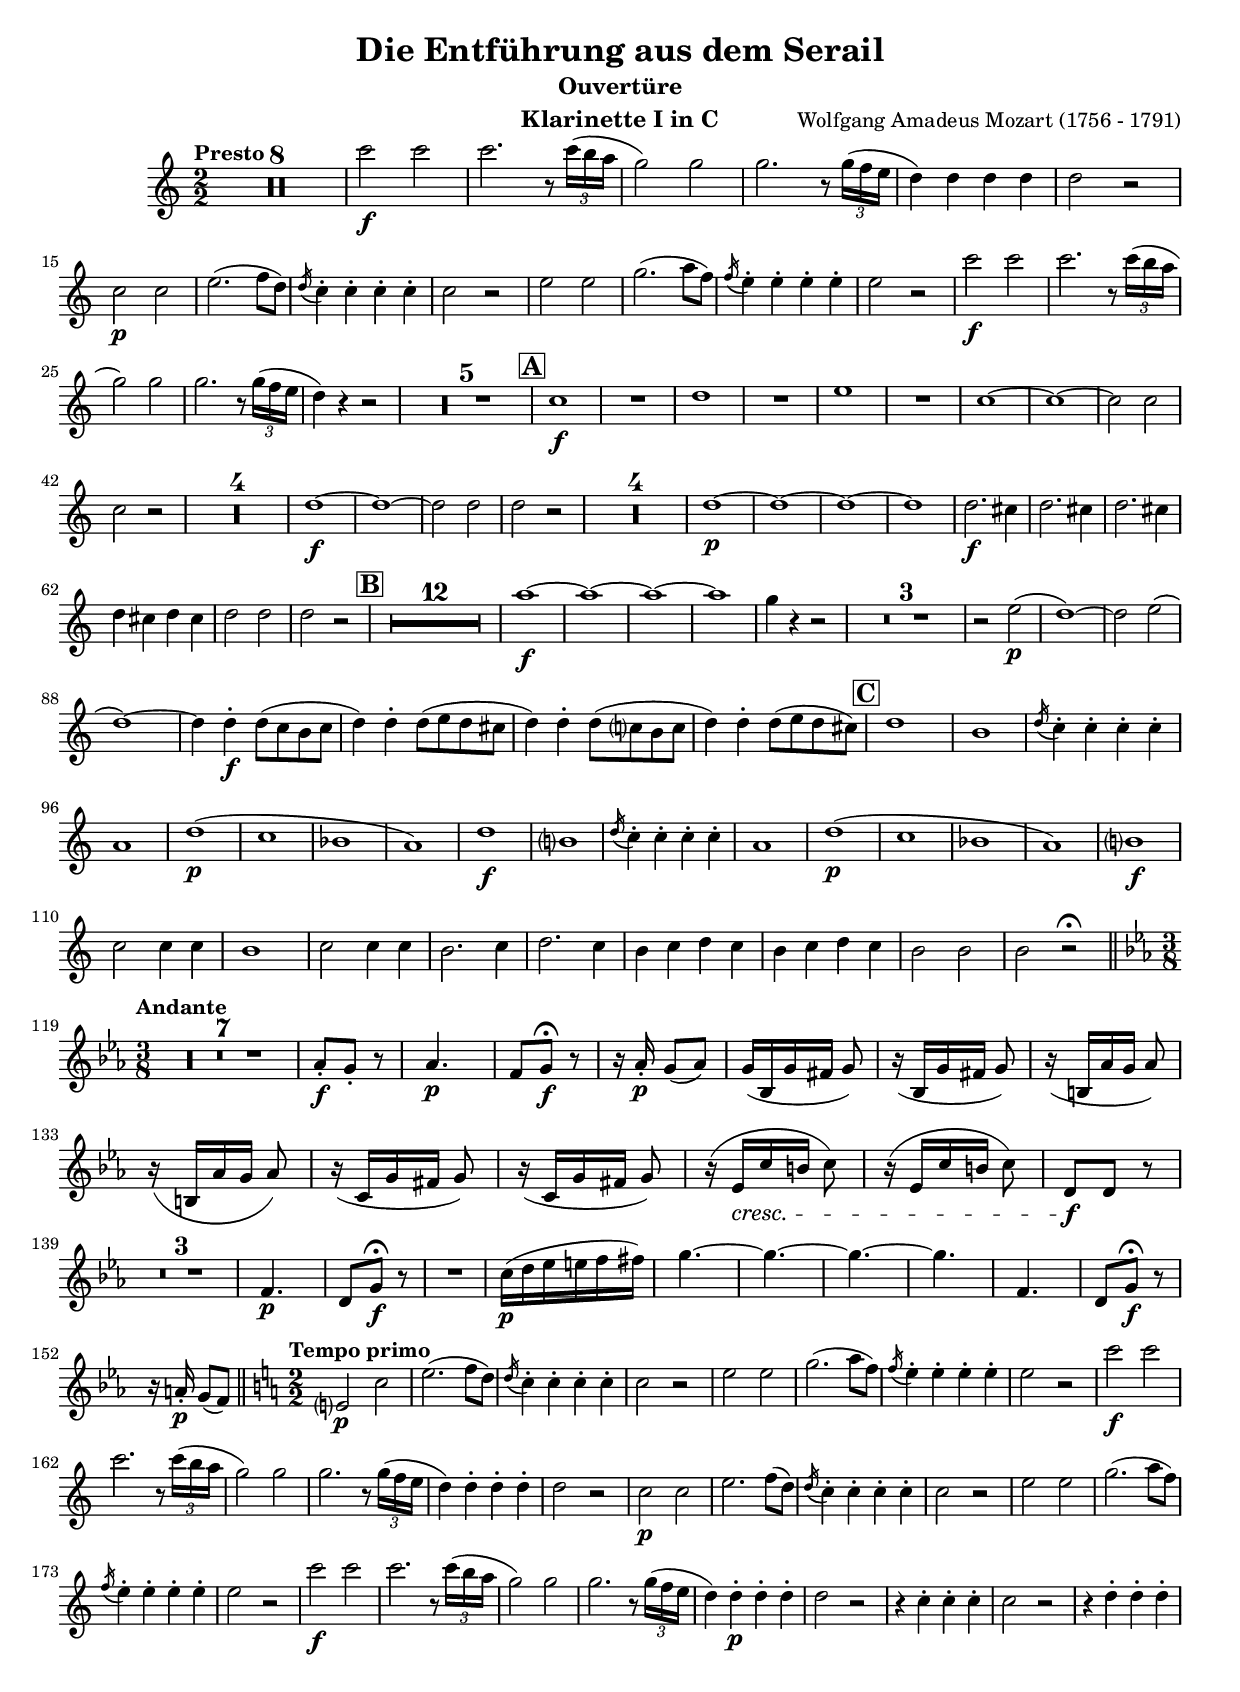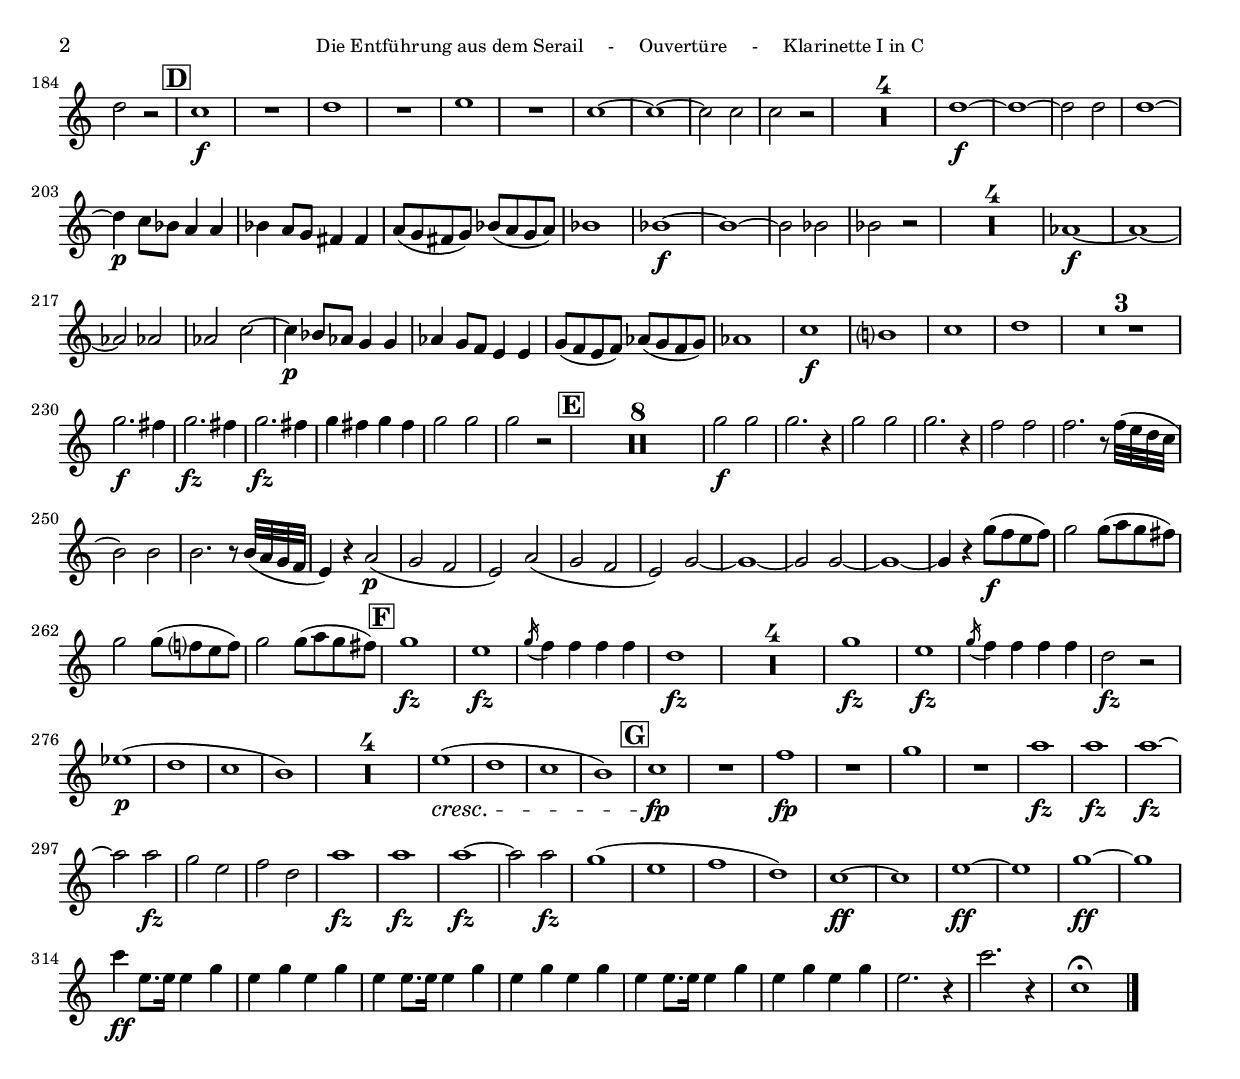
\version "2.18.2"
\language "deutsch"

\paper {
    top-margin = 10\mm
    bottom-margin = 10\mm
    left-margin = 10\mm
    right-margin = 10\mm
    ragged-last = ##t
}
  
\header{
  title = "Die Entführung aus dem Serail"
  subtitle = "Ouvertüre"
  composer = "Wolfgang Amadeus Mozart (1756 - 1791)"
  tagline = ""
}

% Adapt this for automatic line-breaks
% mBreak = {}
mBreak = { \break }
#(set-global-staff-size 18)

% Useful snippets
pDolce = \markup { \dynamic p \italic \bold "dolce" }
pesante = _\markup {\italic {"pesante"} }
pocoRit = ^\markup {\italic {"poco rit."} }
moltoRit = ^\markup {\italic {"molto rit."} }
pocoAnimato = ^\markup {\italic {"poco animato"} }
pocoAPocoPiuAnimato = ^\markup {\italic {"poco a poco più animato"} }
lunga = _\markup {\italic {"lunga"} }
string = ^\markup {\italic {"string."} }
legato = _\markup {\italic {"legato"} }
solo = ^\markup { "Solo" }
sic = ^\markup { \tiny { "sic!" } }

% Adapted from LSR http://lsr.di.unimi.it/LSR/Snippet?id=431
% Force a bar number to appear at the location of the next symbol
% Usage: \forceBarNumber a8 ...
forceBarNumber =
#(define-music-function (parser location music) (ly:music?)
    #{
      \override Score.BarNumber.break-visibility = ##(#f #t #t)
      $music
      \revert Score.BarNumber.break-visibility
    #})


% Adapted from http://lsr.di.unimi.it/LSR/Snippet?id=655
% Make title, subtitle, instrument appear on pages other than the first
#(define (part-not-first-page layout props arg)
   (if (not (= (chain-assoc-get 'page:page-number props -1)
               (ly:output-def-lookup layout 'first-page-number)))
       (interpret-markup layout props arg)
       empty-stencil))

\paper {
  oddHeaderMarkup = \markup
  \fill-line {
    " "
    \on-the-fly #part-not-first-page \fontsize #-1.0 \concat {
      \fromproperty #'header:title
      "     -     "
      \fromproperty #'header:subtitle
      "     -     "
      \fromproperty #'header:instrument
    }
    \on-the-fly #print-page-number-check-first \fromproperty #'page:page-number-string
  }
  evenHeaderMarkup = \markup
  \fill-line {
    \on-the-fly #print-page-number-check-first \fromproperty #'page:page-number-string
    \on-the-fly #part-not-first-page \fontsize #-1.0 \concat {
      \fromproperty #'header:title
      "     -     "
      \fromproperty #'header:subtitle
      "     -     "
      \fromproperty #'header:instrument
    }
    " "
  }
}

% ---------------------------------------------------------

clarinet_I_in_C_Music = {
  \relative c' {
    \transposition c
    \key c \major
    \numericTimeSignature
    \time 2/2
    \tempo "Presto"

    % cl 1 page 1 line 1
    \barNumberCheck #1
    R1*8 |
    c''2\f c |
    c2. r8 \tuplet 3/2 { c16( h a } |
    g2) g |
    g2. r8 \tuplet 3/2 { g16( f e } |
    d4) d d d |
    d2 r2 |
    \mBreak
    
    % cl 1 page 1 line 2
    \barNumberCheck #15
    c2\p c |
    e2.( f8 d) |
    \acciaccatura { d16 } c4-. c-. c-. c-. |
    c2 r2 |
    e2 e |
    g2.( a8 f) |
    \acciaccatura { f16 } e4-. e-. e-. e-. |
    e2 r2 |
    c'2\f c |
    c2. r8 \tuplet 3/2 { c16( h a } |
    \mBreak
    
    % cl 1 page 1 line 3
    \barNumberCheck #25
    g2) g |
    g2. r8 \tuplet 3/2 { g16( f e } |
    d4) r4 r2 |
    R1*5 |
    \mark #1
    c1\f |
    R1 |
    d1 |
    R1 |
    e1 |
    R1 |
    c1~ |
    c1~ |
    c2 c |
    \mBreak
    
    % cl 1 page 1 line 4
    \barNumberCheck #42
    c2 r2 |
    R1*4 |
    d1\f~ |
    d1~ |
    d2 d |
    d2 r2 |
    R1*4 |
    d1\p~ |
    d1~ |
    d1~ |
    d1 |
    d2.\f cis4 |
    d2. cis4 |
    d2. cis4 |
    \mBreak
    
    % cl 1 page 1 line 5
    \barNumberCheck #62
    d4 cis d cis |
    d2 d |
    d2 r2 |
    \mark #2
    R1*12
    a'1\f~ |
    a1~ |
    a1~ |
    a1 |
    g4 r4 r2 |
    R1*3 |
    r2 e2\p( |
    d1)~ |
    d2 e( |
    \mBreak
    
    % cl1 page 1 line 6
    \barNumberCheck #88
    d1)~ |
    d4 d-.\f d8( c h c |
    d4) d-. d8( e d cis |
    d4) d-. d8( c h c |
    d4) d-. d8( e d cis) |
    \mark #3
    d1 |
    h1 |
    \acciaccatura { d16 } c4-. c-. c-. c-. |
    \mBreak
    
    % cl1 page 1 line 7
    \barNumberCheck #96
    a1 |
    d1\p( |
    c1 |
    b1 |
    a1) |
    d1\f |
    h?1 |
    \acciaccatura { d16 } c4-. c-. c-. c-. |
    a1 |
    d1\p( |
    c1 |
    b1 |
    a1) |
    h?1\f |
    \mBreak
    
    % cl1 page 1 line 8
    % \barNumberCheck #110
    c2 c4 c |
    h1 |
    c2 c4 c |
    h2. c4 |
    d2. c4 |
    h4 c d c |
    h4 c d c |
    h2 h |
    h2 r2\fermata
    \bar "||"
    \mBreak

    % cl1 page 1 line 9
    % \barNumberCheck #119
    \key es \major
    \time 3/8
    \tempo "Andante"
    R4.*7 |
    as8-.\f g-. r |
    as4.\p |
    f8 g\f\fermata r |
    r16 as16-.\p\noBeam g8( as) |
    g16( b, g' fis g8\noBeam) |
    r16( b, g' fis g8\noBeam) |
    r16( h, as' g as8\noBeam) |
    \mBreak
    
    % cl1 page 1 line 10
    % \barNumberCheck #133
    r16( h, as' g as8\noBeam) |
    r16( c, g' fis g8\noBeam) |
    r16( c, g' fis g8\noBeam) |
    r16( es\cresc c' h c8\noBeam) |
    r16( es, c' h c8\noBeam) |
    d,8\f d r |
    \mBreak
    
    % cl1 page 1 line 11
    % \barNumberCheck #139
    R4.*3 |
    f4.\p |
    d8 g8\f\fermata r |
    R4. |
    c16(\p d es e f fis) |
    g4.~ |
    g4.~ |
    g4.~ |
    g4. |
    f,4. |
    d8 g8\f\fermata r |
    \mBreak
  
    % cl1 page 2 line 1
    % \barNumberCheck #152
    r16 a-.\p\noBeam g8( f) |
    \bar "||"
    \key c \major
    \time 2/2
    \tempo "Tempo primo"
    e?2\p c'2 |
    e2.( f8 d) |
    \acciaccatura { d16 } c4-. c-. c-. c-. |
    c2 r2 |
    e2 e |
    g2.( a8 f) |
    \acciaccatura { f16 } e4-. e-. e-. e-. |
    e2 r2 |
    c'2\f c |
    \mBreak
    
    % cl1 page 2 line 2
    \barNumberCheck #162
    c2. r8 \tuplet 3/2 { c16( h a } |
    g2) g |
    g2. r8 \tuplet 3/2 { g16( f e } |
    d4) d-. d-. d-. |
    d2 r2 |
    c2\p c |
    e2. f8( d) |
    \acciaccatura { d16 } c4-. c-. c-. c-. |
    c2 r2 |
    e2 e |
    g2.( a8 f) |
    \mBreak
    
    % cl1 page 2 line 3
    \barNumberCheck #173
    \acciaccatura { f16 } e4-. e-. e-. e-. |
    e2 r2 |
    c'2\f c |
    c2. r8 \tuplet 3/2 { c16( h a } |
    g2) g |
    g2. r8 \tuplet 3/2 { g16( f e } |
    d4) d-.\p d-. d-. |
    d2 r2 |
    r4 c-. c-. c-. |
    c2 r2 |
    r4 d-. d-. d-. ||
    \mBreak
    
    % cl1 page 2 line 4
    \barNumberCheck #184
    d2 r2 |
    \mark #4
    c1\f
    R1 |
    d1 |
    R1 |
    e1 |
    R1 |
    c1~ |
    c1~ |
    c2 c |
    c2 r2 |
    R1*4 |
    d1\f~ |
    d1~ |
    d2 d |
    d1~ |
    \mBreak
    
    % cl1 page 2 line 5
    \barNumberCheck #203
    d4\p c8 b a4 a |
    b4 a8 g fis4 fis |
    a8( g fis g) b( a g a) |
    b1 |
    b1\f~ |
    b1~ |
    b2 b |
    b2 r |
    R1*4 |
    as1\f~ |
    as1~ |
    \mBreak
    
    % cl1 page 2 line 6
    \barNumberCheck #217
    as2 as |
    as2 c~ |
    c4\p b8 as g4 g |
    as4 g8 f e4 e |
    g8( f e f) as( g f g) |
    as1 |
    c1\f |
    h?1 |
    c1 |
    d1 |
    R1*3 |
    \mBreak
    
    % cl1 page 2 line 7
    \barNumberCheck #230
    g2.\f fis4 |
    g2.\fz fis4 |
    g2.\fz fis4 |
    g4 fis g fis |
    g2 g |
    g2 r |
    \mark #5
    R1*8 |
    g2\f g |
    g2. r4 |
    g2 g |
    g2. r4 |
    f2 f |
    f2. r8 f32( e d c |
    \mBreak
    
    % cl1 page 2 line 8
    \barNumberCheck #250
    h2) h |
    h2. r8 h32( a g f |
    e4) r a2\p( |
    g2 f |
    e2) a( |
    g2 f |
    e2) g~ |
    g1~ |
    g2 g~ |
    g1~ |
    g4 r g'8\f( f e f) |
    g2 g8( a g fis) |
    \mBreak
    
    % cl1 page 2 line 9
    \barNumberCheck #262
    g2 g8( f e f) |
    g2 g8( a g fis) |
    \mark #6
    g1\fz |
    e1\fz |
    \acciaccatura { g16 } f4 f f f |
    d1\fz |
    R1*4 |
    g1\fz |
    e1\fz |
    \acciaccatura { g16 } f4 f f f |
    d2\fz r |
    \mBreak
    
    % cl1 page 2 line 10
    \barNumberCheck #276
    es1\p( |
    d1 |
    c1 |
    h1) |
    R1*4 |
    e1\cresc( |
    d1 |
    c1 |
    h1) |
    \mark #7
    c1\fp |
    R1 |
    f1\fp |
    R1 |
    g1 |
    R1 |
    a1\fz |
    a1\fz |
    a1\fz~ |
    \mBreak
    
    % cl1 page 2 line 11
    \barNumberCheck #297
    a2 a\fz |
    g2 e |
    f2 d |
    a'1\fz |
    a1\fz |
    a1\fz~ |
    a2 a\fz |
    g1( |
    e1 |
    f1 |
    d1) |
    c1\ff~ |
    c1 |
    e1\ff~ |
    e1 |
    g1\ff~ |
    g1 |
    \mBreak
    
    % cl1 page 2 line 12
    \barNumberCheck #314
    c4\ff e,8. e16 e4 g |
    e4 g e g |
    e4 e8. e16 e4 g |
    e4 g e g |
    e4 e8. e16 e4 g |
    e4 g e g |
    e2. r4 |
    c'2. r4 |
    c,1\fermata
    \bar "|."
    \mBreak
    
  }
}


clarinet_II_in_C_Music = {
  \relative c' {
    \transposition c
    \key c \major
    \numericTimeSignature
    \time 2/2
    \tempo "Presto"

    % cl 2 page 1 line 1
    \barNumberCheck #1
    R1*8 |
    \mBreak
  }
}

\bookpart {
  \header{
    instrument = "Klarinette I in C"
  }
  \score {
    \new Staff {
      \compressFullBarRests
      \set Score.markFormatter = #format-mark-box-alphabet
      \override DynamicLineSpanner.staff-padding = #3
      \accidentalStyle Score.modern-cautionary
      \new Voice {
        {
          % \transpose c b
          \clarinet_I_in_C_Music
        }
      }
    }
  }
}

\bookpart {
  \header{
    instrument = "Klarinette II in C"
  }
  \score {
    \new Staff {
      \compressFullBarRests
      \set Score.markFormatter = #format-mark-box-alphabet
      \override DynamicLineSpanner.staff-padding = #3
      \accidentalStyle Score.modern-cautionary
      \new Voice {
        {
          % \transpose c b
          \clarinet_II_in_C_Music
        }
      }
    }
  }
}
